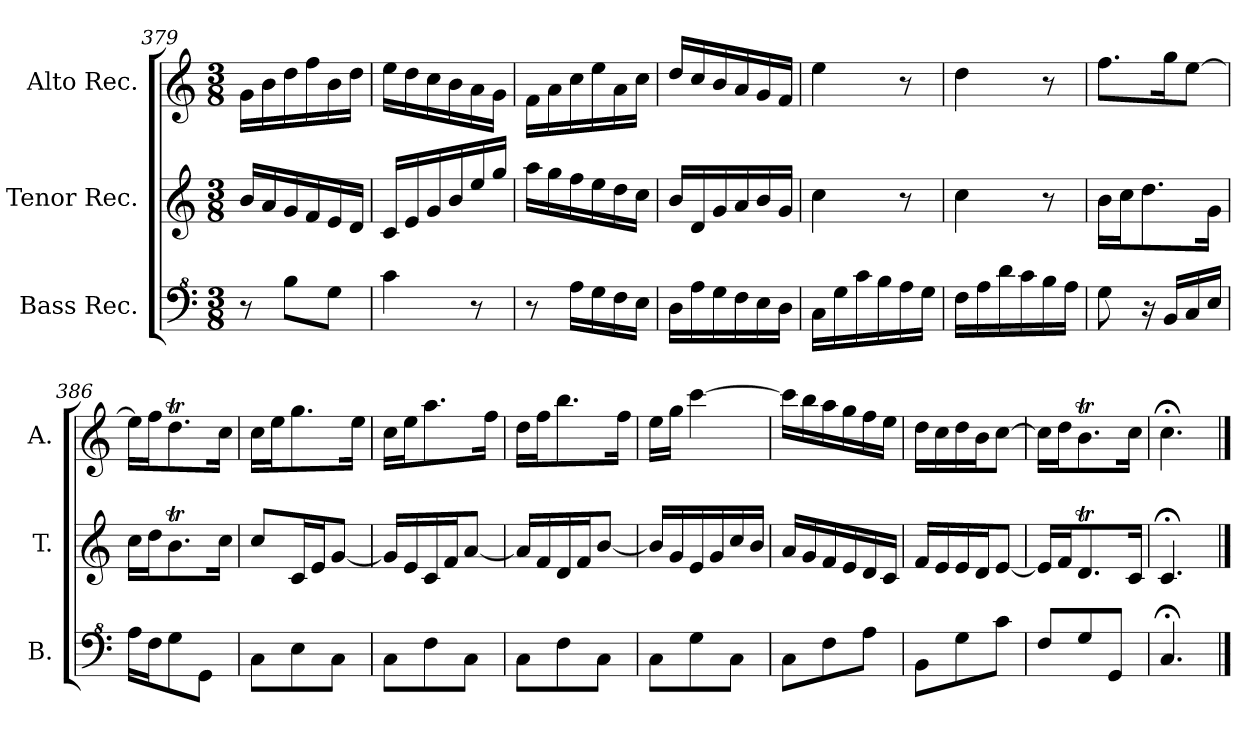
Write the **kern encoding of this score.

**kern	**kern	**kern
*part3	*part2	*part1
*staff3	*staff2	*staff1
*I"Bass Rec.	*I"Tenor Rec.	*I"Alto Rec.
*I'B.	*I'T.	*I'A.
*clefF^4	*clefG2	*clefG2
*k[]	*k[]	*k[]
*M3/8	*M3/8	*M3/8
=379	=379	=379
8r	16b/LL	16g\LL
.	16a/	16b\
8b\L	16g/	16dd\
.	16f/	16ff\
8g\J	16e/	16b\
.	16d/JJ	16dd\JJ
=380	=380	=380
4cc\	16c/LL	16ee\LL
.	16e/	16dd\
.	16g/	16cc\
.	16b/	16b\
8r	16ee/	16a\
.	16gg/JJ	16g\JJ
=381	=381	=381
8r	16aa\LL	16f\LL
.	16gg\	16a\
16a\LL	16ff\	16cc\
16g\	16ee\	16ee\
16f\	16dd\	16a\
16e\JJ	16cc\JJ	16cc\JJ
=382	=382	=382
16d\LL	16b/LL	16dd/LL
16a\	16d/	16cc/
16g\	16g/	16b/
16f\	16a/	16a/
16e\	16b/	16g/
16d\JJ	16g/JJ	16f/JJ
=383	=383	=383
16c\LL	4cc\	4ee\
16g\	.	.
16cc\	.	.
16b\	.	.
16a\	8r	8r
16g\JJ	.	.
=384	=384	=384
16f\LL	4cc\	4dd\
16a\	.	.
16dd\	.	.
16cc\	.	.
16b\	8r	8r
16a\JJ	.	.
=385	=385	=385
8g\	16b\LL	8.ff\L
.	16cc\J	.
16r	8.dd\	.
16B/LL	.	16gg\K
16c/	.	[8ee\J
16e/JJ	16g\Jk	.
=386	=386	=386
16a\LL	16cc\LL	16ee\LL]
16f\J	16dd\J	16ff\J
8g\	8.bt\	8.ddT\
8G\J	.	.
.	16cc\Jk	16cc\Jk
!!LO:LB:g=z
=387	=387	=387
8c\L	8cc/L	16cc\LL
.	.	16ee\J
8e\	16c/L	8.gg\
.	16e/J	.
8c\J	[8g/J	.
.	.	16ee\Jk
=388	=388	=388
8c\L	16g/LL]	16cc\LL
.	16e/	16ee\J
8f\	16c/	8.aa\
.	16f/J	.
8c\J	[8a/J	.
.	.	16ff\Jk
=389	=389	=389
8c\L	16a/LL]	16dd\LL
.	16f/	16ff\J
8f\	16d/	8.bb\
.	16f/J	.
8c\J	[8b/J	.
.	.	16ff\Jk
=390	=390	=390
8c\L	16b/LL]	16ee\LL
.	16g/	16gg\JJ
8g\	16e/	[4ccc\
.	16g/	.
8c\J	16cc/	.
.	16b/JJ	.
=391	=391	=391
8c\L	16a/LL	16ccc\LL]
.	16g/	16bb\
8f\	16f/	16aa\
.	16e/	16gg\
8a\J	16d/	16ff\
.	16c/JJ	16ee\JJ
=392	=392	=392
8B\L	16f/LL	16dd\LL
.	16e/	16cc\
8g\	16e/	16dd\
.	16d/J	16b\J
8cc\J	[8e/J	[8cc\J
=393	=393	=393
8f/L	16e/LL]	16cc\LL]
.	16f/J	16dd\J
8g/	8.dT/	8.bt\
8G/J	.	.
.	16c/Jk	16cc\Jk
=394	=394	=394
4.c;</	4.c;</	4.cc;<\
==	==	==
*-	*-	*-
